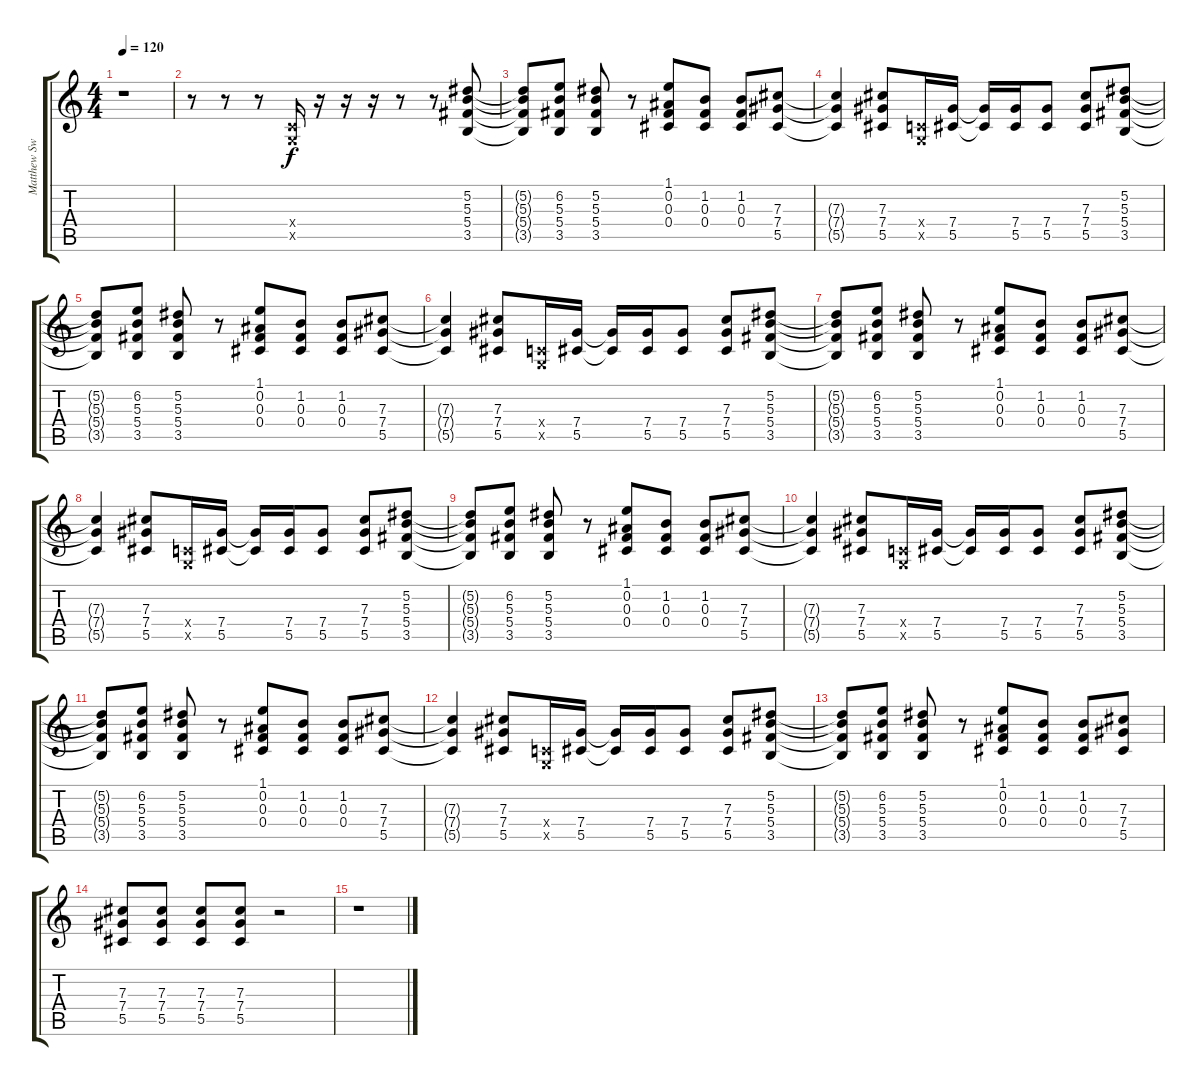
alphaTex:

\track ("Matthew Sweet" "Matthew Sw") {instrument acousticguitarsteel}
\staff {score tabs}
\tuning (Eb4 Bb3 Gb3 Db3 Ab2 Eb2) {hide}
\ts (4 4)
\tempo 120
\clef g2
\ks c
r.1{dy fff} |
r.8 r.8 r.8 (-1.4{x} -1.5{x}).16{dy f} r.16 r.16 r.16 r.8 r.8 (5.2 5.3 5.4 3.5).8 |
(5.2{t} 5.3{t} 5.4{t} 3.5{t}).8 (6.2 5.3 5.4 3.5).8 (5.2 5.3 5.4 3.5).8 r.8 (1.1 0.2 0.3 0.4).8 (1.2 0.3 0.4).8 (1.2 0.3 0.4).8 (7.3 7.4 5.5).8 |
(7.3{t} 7.4{t} 5.5{t}).4 (7.3 7.4 5.5).8 (-1.4{x} -1.5{x}).16 (7.4 5.5).16 (7.4{t} 5.5{t}).16 (7.4 5.5).16 (7.4 5.5).8 (7.3 7.4 5.5).8 (5.2 5.3 5.4 3.5).8 |
(5.2{t} 5.3{t} 5.4{t} 3.5{t}).8 (6.2 5.3 5.4 3.5).8 (5.2 5.3 5.4 3.5).8 r.8 (1.1 0.2 0.3 0.4).8 (1.2 0.3 0.4).8 (1.2 0.3 0.4).8 (7.3 7.4 5.5).8 |
(7.3{t} 7.4{t} 5.5{t}).4 (7.3 7.4 5.5).8 (-1.4{x} -1.5{x}).16 (7.4 5.5).16 (7.4{t} 5.5{t}).16 (7.4 5.5).16 (7.4 5.5).8 (7.3 7.4 5.5).8 (5.2 5.3 5.4 3.5).8 |
(5.2{t} 5.3{t} 5.4{t} 3.5{t}).8 (6.2 5.3 5.4 3.5).8 (5.2 5.3 5.4 3.5).8 r.8 (1.1 0.2 0.3 0.4).8 (1.2 0.3 0.4).8 (1.2 0.3 0.4).8 (7.3 7.4 5.5).8 |
(7.3{t} 7.4{t} 5.5{t}).4 (7.3 7.4 5.5).8 (-1.4{x} -1.5{x}).16 (7.4 5.5).16 (7.4{t} 5.5{t}).16 (7.4 5.5).16 (7.4 5.5).8 (7.3 7.4 5.5).8 (5.2 5.3 5.4 3.5).8 |
(5.2{t} 5.3{t} 5.4{t} 3.5{t}).8 (6.2 5.3 5.4 3.5).8 (5.2 5.3 5.4 3.5).8 r.8 (1.1 0.2 0.3 0.4).8 (1.2 0.3 0.4).8 (1.2 0.3 0.4).8 (7.3 7.4 5.5).8 |
(7.3{t} 7.4{t} 5.5{t}).4 (7.3 7.4 5.5).8 (-1.4{x} -1.5{x}).16 (7.4 5.5).16 (7.4{t} 5.5{t}).16 (7.4 5.5).16 (7.4 5.5).8 (7.3 7.4 5.5).8 (5.2 5.3 5.4 3.5).8 |
(5.2{t} 5.3{t} 5.4{t} 3.5{t}).8 (6.2 5.3 5.4 3.5).8 (5.2 5.3 5.4 3.5).8 r.8 (1.1 0.2 0.3 0.4).8 (1.2 0.3 0.4).8 (1.2 0.3 0.4).8 (7.3 7.4 5.5).8 |
(7.3{t} 7.4{t} 5.5{t}).4 (7.3 7.4 5.5).8 (-1.4{x} -1.5{x}).16 (7.4 5.5).16 (7.4{t} 5.5{t}).16 (7.4 5.5).16 (7.4 5.5).8 (7.3 7.4 5.5).8 (5.2 5.3 5.4 3.5).8 |
(5.2{t} 5.3{t} 5.4{t} 3.5{t}).8 (6.2 5.3 5.4 3.5).8 (5.2 5.3 5.4 3.5).8 r.8 (1.1 0.2 0.3 0.4).8 (1.2 0.3 0.4).8 (1.2 0.3 0.4).8 (7.3 7.4 5.5).8 |
(7.3 7.4 5.5).8 (7.3 7.4 5.5).8 (7.3 7.4 5.5).8 (7.3 7.4 5.5).8 r.2 |
r.1
